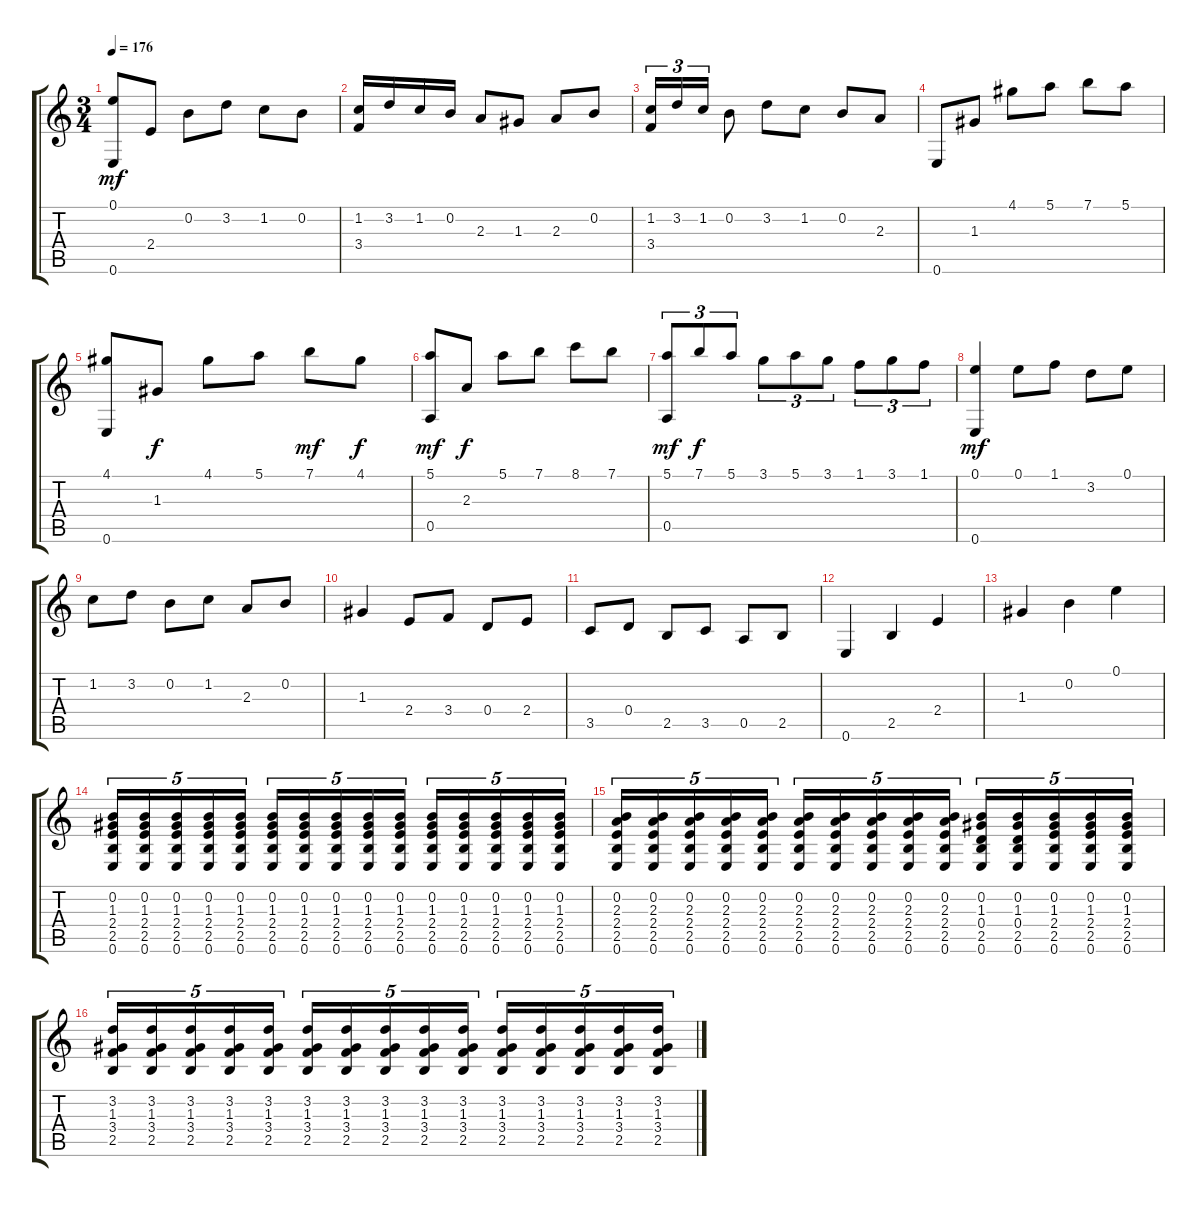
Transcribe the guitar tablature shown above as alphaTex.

\track "" {instrument acousticguitarnylon}
\staff {score tabs}
\tuning (E4 B3 G3 D3 A2 E2) {hide}
\ts (3 4)
\tempo 176
\clef g2
\ks c
(0.1 0.6).8{dy mf} 2.4.8 0.2.8 3.2.8 1.2.8 0.2.8 |
(1.2 3.4).16 3.2.16 1.2.16 0.2.16 2.3.8 1.3.8 2.3.8 0.2.8 |
(1.2 3.4).16{tu (3 2)} 3.2.16{tu (3 2)} 1.2.16{tu (3 2)} 0.2.8 3.2.8 1.2.8 0.2.8 2.3.8 |
0.6.8 1.3.8 4.1.8 5.1.8 7.1.8 5.1.8 |
(4.1 0.6).8 1.3.8{dy f} 4.1.8 5.1.8 7.1.8{dy mf} 4.1.8{dy f} |
(5.1 0.5).8{dy mf} 2.3.8{dy f} 5.1.8 7.1.8 8.1.8 7.1.8 |
(5.1 0.5).8{tu (3 2) dy mf} 7.1.8{tu (3 2) dy f} 5.1.8{tu (3 2)} 3.1.8{tu (3 2)} 5.1.8{tu (3 2)} 3.1.8{tu (3 2)} 1.1.8{tu (3 2)} 3.1.8{tu (3 2)} 1.1.8{tu (3 2)} |
(0.1 0.6).4{dy mf} 0.1.8 1.1.8 3.2.8 0.1.8 |
1.2.8 3.2.8 0.2.8 1.2.8 2.3.8 0.2.8 |
1.3.4 2.4.8 3.4.8 0.4.8 2.4.8 |
3.5.8 0.4.8 2.5.8 3.5.8 0.5.8 2.5.8 |
0.6.4 2.5.4 2.4.4 |
1.3.4 0.2.4 0.1.4 |
(0.2 1.3 2.4 2.5 0.6).16{tu (5 4)} (0.2 1.3 2.4 2.5 0.6).16{tu (5 4)} (0.2 1.3 2.4 2.5 0.6).16{tu (5 4)} (0.2 1.3 2.4 2.5 0.6).16{tu (5 4)} (0.2 1.3 2.4 2.5 0.6).16{tu (5 4)} (0.2 1.3 2.4 2.5 0.6).16{tu (5 4)} (0.2 1.3 2.4 2.5 0.6).16{tu (5 4)} (0.2 1.3 2.4 2.5 0.6).16{tu (5 4)} (0.2 1.3 2.4 2.5 0.6).16{tu (5 4)} (0.2 1.3 2.4 2.5 0.6).16{tu (5 4)} (0.2 1.3 2.4 2.5 0.6).16{tu (5 4)} (0.2 1.3 2.4 2.5 0.6).16{tu (5 4)} (0.2 1.3 2.4 2.5 0.6).16{tu (5 4)} (0.2 1.3 2.4 2.5 0.6).16{tu (5 4)} (0.2 1.3 2.4 2.5 0.6).16{tu (5 4)} |
(0.2 2.3 2.4 2.5 0.6).16{tu (5 4)} (0.2 2.3 2.4 2.5 0.6).16{tu (5 4)} (0.2 2.3 2.4 2.5 0.6).16{tu (5 4)} (0.2 2.3 2.4 2.5 0.6).16{tu (5 4)} (0.2 2.3 2.4 2.5 0.6).16{tu (5 4)} (0.2 2.3 2.4 2.5 0.6).16{tu (5 4)} (0.2 2.3 2.4 2.5 0.6).16{tu (5 4)} (0.2 2.3 2.4 2.5 0.6).16{tu (5 4)} (0.2 2.3 2.4 2.5 0.6).16{tu (5 4)} (0.2 2.3 2.4 2.5 0.6).16{tu (5 4)} (0.2 1.3 0.4 2.5 0.6).16{tu (5 4)} (0.2 1.3 0.4 2.5 0.6).16{tu (5 4)} (0.2 1.3 2.4 2.5 0.6).16{tu (5 4)} (0.2 1.3 2.4 2.5 0.6).16{tu (5 4)} (0.2 1.3 2.4 2.5 0.6).16{tu (5 4)} |
(3.2 1.3 3.4 2.5).16{tu (5 4)} (3.2 1.3 3.4 2.5).16{tu (5 4)} (3.2 1.3 3.4 2.5).16{tu (5 4)} (3.2 1.3 3.4 2.5).16{tu (5 4)} (3.2 1.3 3.4 2.5).16{tu (5 4)} (3.2 1.3 3.4 2.5).16{tu (5 4)} (3.2 1.3 3.4 2.5).16{tu (5 4)} (3.2 1.3 3.4 2.5).16{tu (5 4)} (3.2 1.3 3.4 2.5).16{tu (5 4)} (3.2 1.3 3.4 2.5).16{tu (5 4)} (3.2 1.3 3.4 2.5).16{tu (5 4)} (3.2 1.3 3.4 2.5).16{tu (5 4)} (3.2 1.3 3.4 2.5).16{tu (5 4)} (3.2 1.3 3.4 2.5).16{tu (5 4)} (3.2 1.3 3.4 2.5).16{tu (5 4)}
